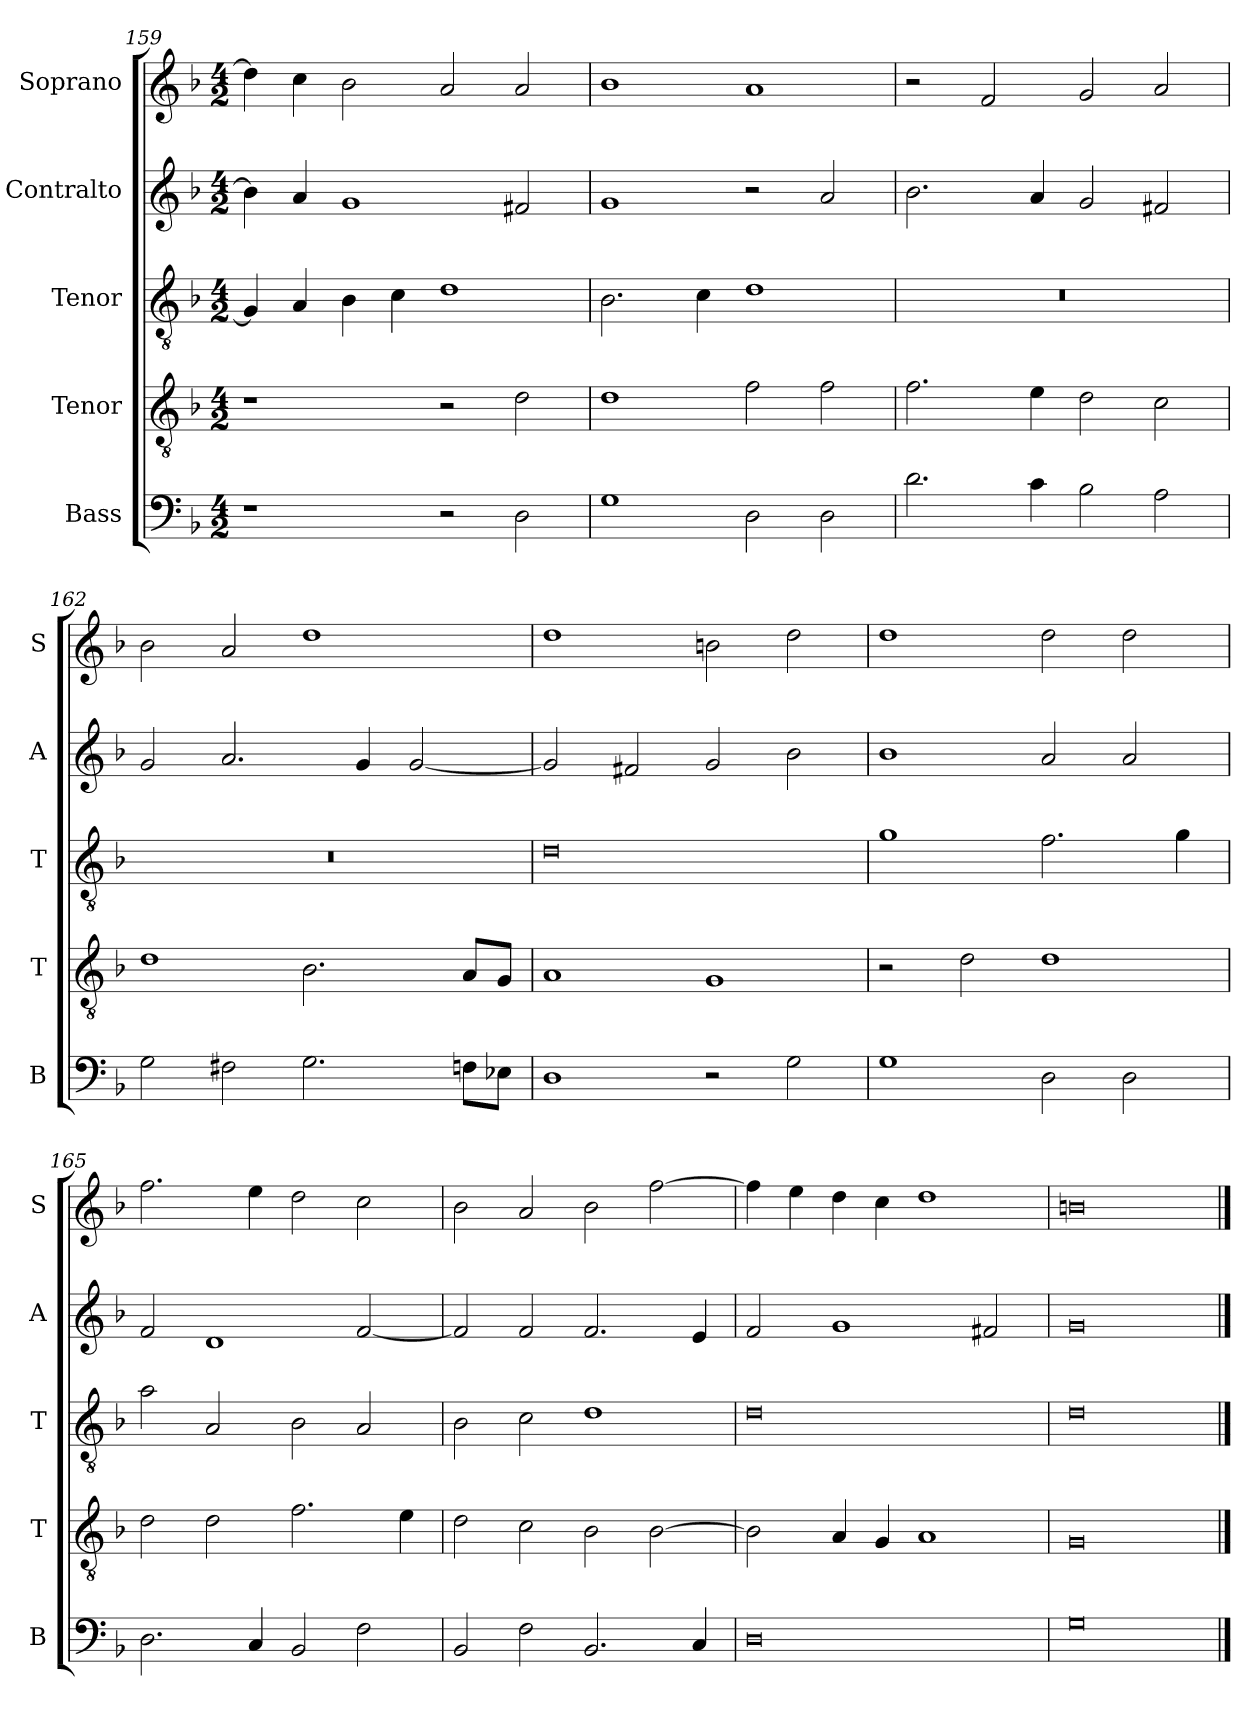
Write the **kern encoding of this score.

**kern	**kern	**kern	**kern	**kern
*part5	*part4	*part3	*part2	*part1
*staff5	*staff4	*staff3	*staff2	*staff1
*I"Bass	*I"Tenor	*I"Tenor	*I"Contralto	*I"Soprano
*I'B	*I'T	*I'T	*I'A	*I'S
*clefF4	*clefGv2	*clefGv2	*clefG2	*clefG2
*k[b-]	*k[b-]	*k[b-]	*k[b-]	*k[b-]
*G:dor	*G:dor	*G:dor	*G:dor	*G:dor
*M4/2	*M4/2	*M4/2	*M4/2	*M4/2
=159	=159	=159	=159	=159
1r	1r	4G]	4b-]	4dd]
.	.	4A	4a	4cc
.	.	4B-	1g	2b-
.	.	4c	.	.
2r	2r	1d	.	2a
2D	2d	.	2f#X	2a
=160	=160	=160	=160	=160
1G	1d	2.B-	1g	1b-
.	.	4c	.	.
2D	2f	1d	2r	1a
2D	2f	.	2a	.
=161	=161	=161	=161	=161
2.d	2.f	0r	2.b-	2r
.	.	.	.	2f
4c	4e	.	4a	.
2B-	2d	.	2g	2g
2A	2c	.	2f#X	2a
=162	=162	=162	=162	=162
2G	1d	0r	2g	2b-
2F#X	.	.	2.a	2a
2.G	2.B-	.	.	1dd
.	.	.	4g	.
.	.	.	[2g	.
8Fn\L	8A/L	.	.	.
8E-X\J	8G/J	.	.	.
=163	=163	=163	=163	=163
1D	1A	0d	2g]	1dd
.	.	.	2f#X	.
2r	1G	.	2g	2bn
2G	.	.	2b-	2dd
=164	=164	=164	=164	=164
1G	2r	1g	1b-	1dd
.	2d	.	.	.
2D	1d	2.f	2a	2dd
2D	.	.	2a	2dd
.	.	4g	.	.
=165	=165	=165	=165	=165
2.D	2d	2a	2f	2.ff
.	2d	2A	1d	.
4C	.	.	.	4ee
2BB-	2.f	2B-	.	2dd
2F	.	2A	[2f	2cc
.	4e	.	.	.
=166	=166	=166	=166	=166
2BB-	2d	2B-	2f]	2b-
2F	2c	2c	2f	2a
2.BB-	2B-	1d	2.f	2b-
.	[2B-	.	.	[2ff
4C	.	.	4e	.
=167	=167	=167	=167	=167
0D	2B-]	0d	2f	4ff]
.	.	.	.	4ee
.	4A	.	1g	4dd
.	4G	.	.	4cc
.	1A	.	.	1dd
.	.	.	2f#X	.
=168	=168	=168	=168	=168
0G	0G	0d	0g	0bn
==	==	==	==	==
*-	*-	*-	*-	*-
